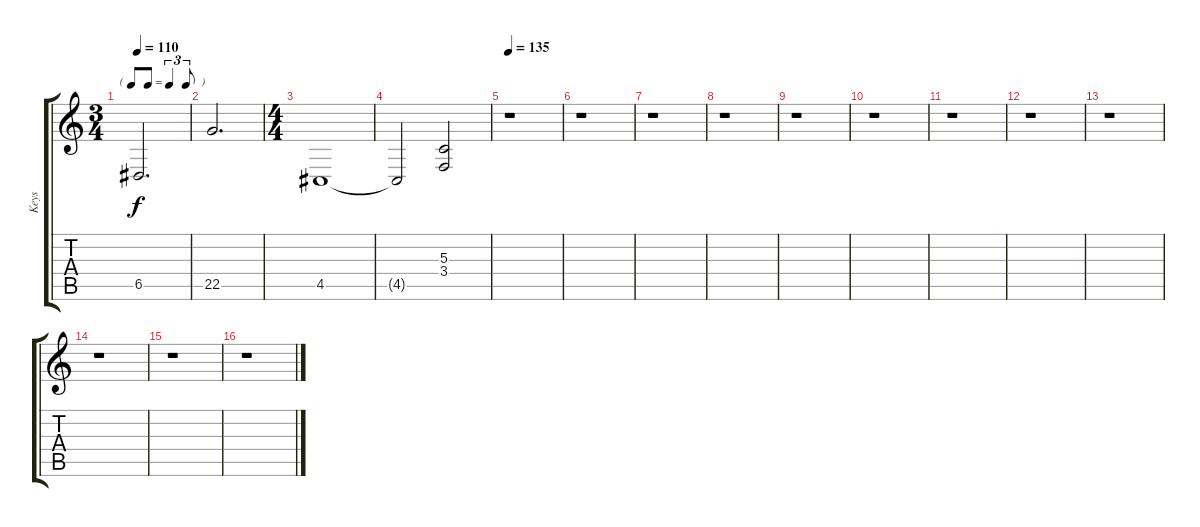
\track ("Keys" "Keys") {instrument drawbarorgan}
\staff {score tabs}
\tuning (E4 B3 G3 D3 A2 E2) {hide}
\ts (3 4)
\tf triplet8th
\tempo 110
\clef g2
\ks c
6.5{t}.2{d dy f} |
22.5.2{d} |
\ts (4 4)
4.5.1 |
4.5{t}.2 (5.3 3.4).2 |
\tempo 135
r.1 |
r.1 |
r.1 |
r.1 |
r.1 |
r.1 |
r.1 |
r.1 |
r.1 |
r.1 |
r.1 |
r.1
